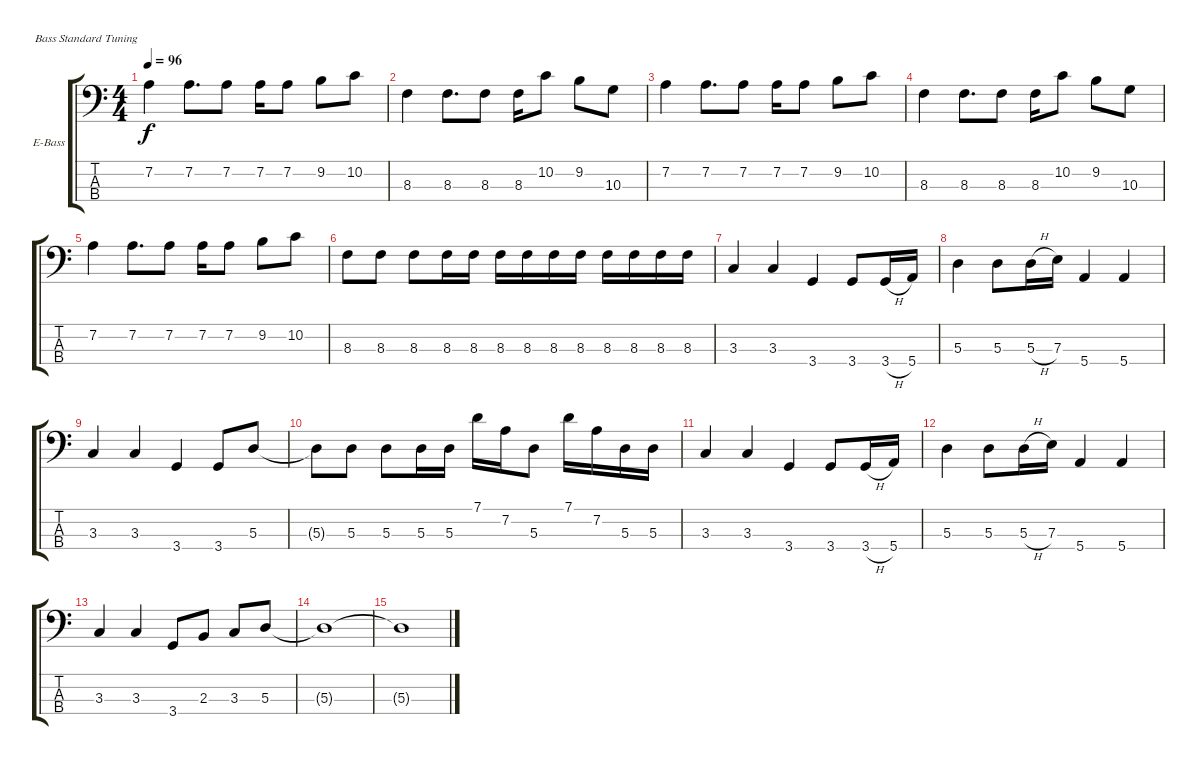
\defaultSystemsLayout 4
\bracketExtendMode groupsimilarinstruments
\firstSystemTrackNameOrientation horizontal
\otherSystemsTrackNameOrientation horizontal
\track ("Electric Bass" "E-Bass") {instrument electricbassfinger}
\staff {score tabs}
\tuning (G2 D2 A1 E1)
\ts (4 4)
\tempo 96
\clef f4
\ks c
7.2.4{dy f} 7.2.8{d} 7.2.8 7.2.16 7.2.8 9.2.8 10.2.8 |
8.3.4 8.3.8{d} 8.3.8 8.3.16 10.2.8 9.2.8 10.3.8 |
7.2.4 7.2.8{d} 7.2.8 7.2.16 7.2.8 9.2.8 10.2.8 |
8.3.4 8.3.8{d} 8.3.8 8.3.16 10.2.8 9.2.8 10.3.8 |
7.2.4 7.2.8{d} 7.2.8 7.2.16 7.2.8 9.2.8 10.2.8 |
8.3.8 8.3.8 8.3.8 8.3.16 8.3.16 8.3.16 8.3.16 8.3.16 8.3.16 8.3.16 8.3.16 8.3.16 8.3.16 |
3.3.4 3.3.4 3.4.4 3.4.8 3.4{h}.16 5.4.16 |
5.3.4 5.3.8 5.3{h}.16 7.3.16 5.4.4 5.4.4 |
3.3.4 3.3.4 3.4.4 3.4.8 5.3.8 |
5.3{t}.8 5.3.8 5.3.8 5.3.16 5.3.16 7.1.16 7.2.16 5.3.8 7.1.16 7.2.16 5.3.16 5.3.16 |
3.3.4 3.3.4 3.4.4 3.4.8 3.4{h}.16 5.4.16 |
5.3.4 5.3.8 5.3{h}.16 7.3.16 5.4.4 5.4.4 |
3.3.4 3.3.4 3.4.8 2.3.8 3.3.8 5.3.8 |
5.3{t}.1 |
5.3{t}.1
